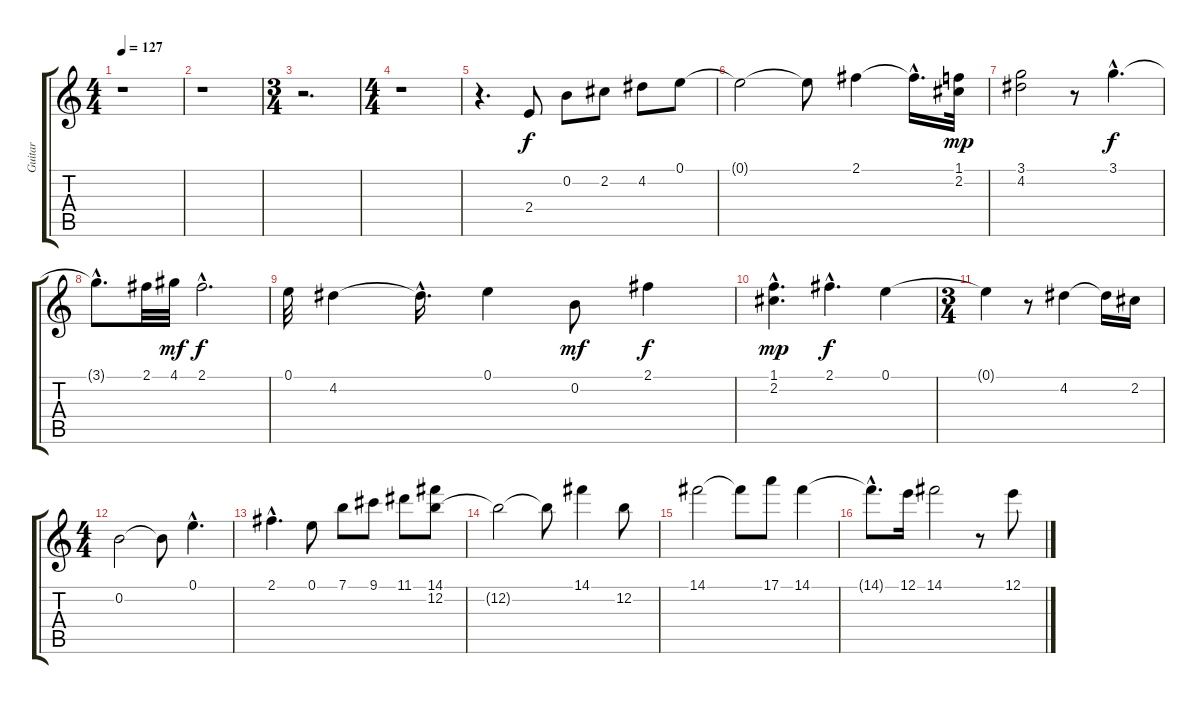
\track ("Guitar" "Guitar") {instrument distortionguitar}
\staff {score tabs}
\tuning (E4 B3 G3 D3 A2 E2) {hide}
\ts (4 4)
\tempo 127
\clef g2
\ks c
r.1{dy mp} |
r.1 |
\ts (3 4)
r.2{d} |
\ts (4 4)
r.1 |
r.4{d} 2.4.8{dy f} 0.2.8 2.2.8 4.2.8 0.1.8 |
0.1{t}.2 0.1{t}.8 2.1.4 2.1{hac t}.16{d} (1.1 2.2).32{dy mp} |
(3.1 4.2).2 r.8 3.1{hac}.4{d dy f} |
3.1{hac t}.8{d} 2.1.32 4.1.32{dy mf} 2.1{hac}.2{d dy f} |
0.1.32 4.2.4 4.2{hac t}.16{d} 0.1.4 0.2.8{dy mf} 2.1.4{dy f} |
(1.1 2.2{hac}).4{d dy mp} 2.1{hac}.4{d dy f} 0.1.4 |
\ts (3 4)
0.1{t}.4 r.8 4.2.4 4.2{t}.16 2.2.16 |
\ts (4 4)
0.2.2 0.2{t}.8 0.1{hac}.4{d} |
2.1{hac}.4{d} 0.1.8 7.1.8 9.1.8 11.1.8 (14.1 12.2).8 |
12.2{t}.2 12.2{t}.8 14.1.4 12.2.8 |
14.1.2 14.1{t}.8 17.1.8 14.1.4 |
14.1{hac t}.8{d} 12.1.16 14.1.2 r.8 12.1.8
